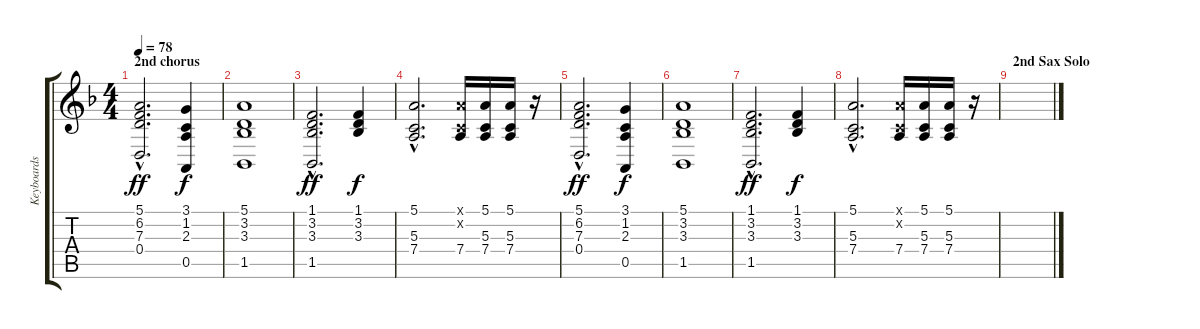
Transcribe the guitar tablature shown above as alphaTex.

\track ("Keyboards" "Keyboards") {instrument electricpiano1}
\staff {score tabs}
\tuning (E4 B3 G3 D3 A2 E2) {hide}
\ts (4 4)
\section ("" "2nd chorus")
\tempo 78
\clef g2
\ks f
(5.1{hac} 6.2{hac} 7.3{hac} 0.4{hac}).2{d dy ff} (3.1 1.2 2.3 0.5).4{dy f} |
(5.1 3.2 3.3 1.5).1 |
(1.1{hac} 3.2{hac} 3.3{hac} 1.5{hac}).2{d dy ff} (1.1 3.2 3.3).4{dy f} |
(5.1{hac} 5.3{hac} 7.4{hac}).2{d} (5.1{x} 1.2{x} 7.4).16 (5.1 5.3 7.4).16 (5.1 5.3 7.4).16 r.16 |
(5.1{hac} 6.2{hac} 7.3{hac} 0.4{hac}).2{d dy ff} (3.1 1.2 2.3 0.5).4{dy f} |
(5.1 3.2 3.3 1.5).1 |
(1.1{hac} 3.2{hac} 3.3{hac} 1.5{hac}).2{d dy ff} (1.1 3.2 3.3).4{dy f} |
(5.1{hac} 5.3{hac} 7.4{hac}).2{d} (5.1{x} 1.2{x} 7.4).16 (5.1 5.3 7.4).16 (5.1 5.3 7.4).16 r.16 |
\section ("" "2nd Sax Solo")
